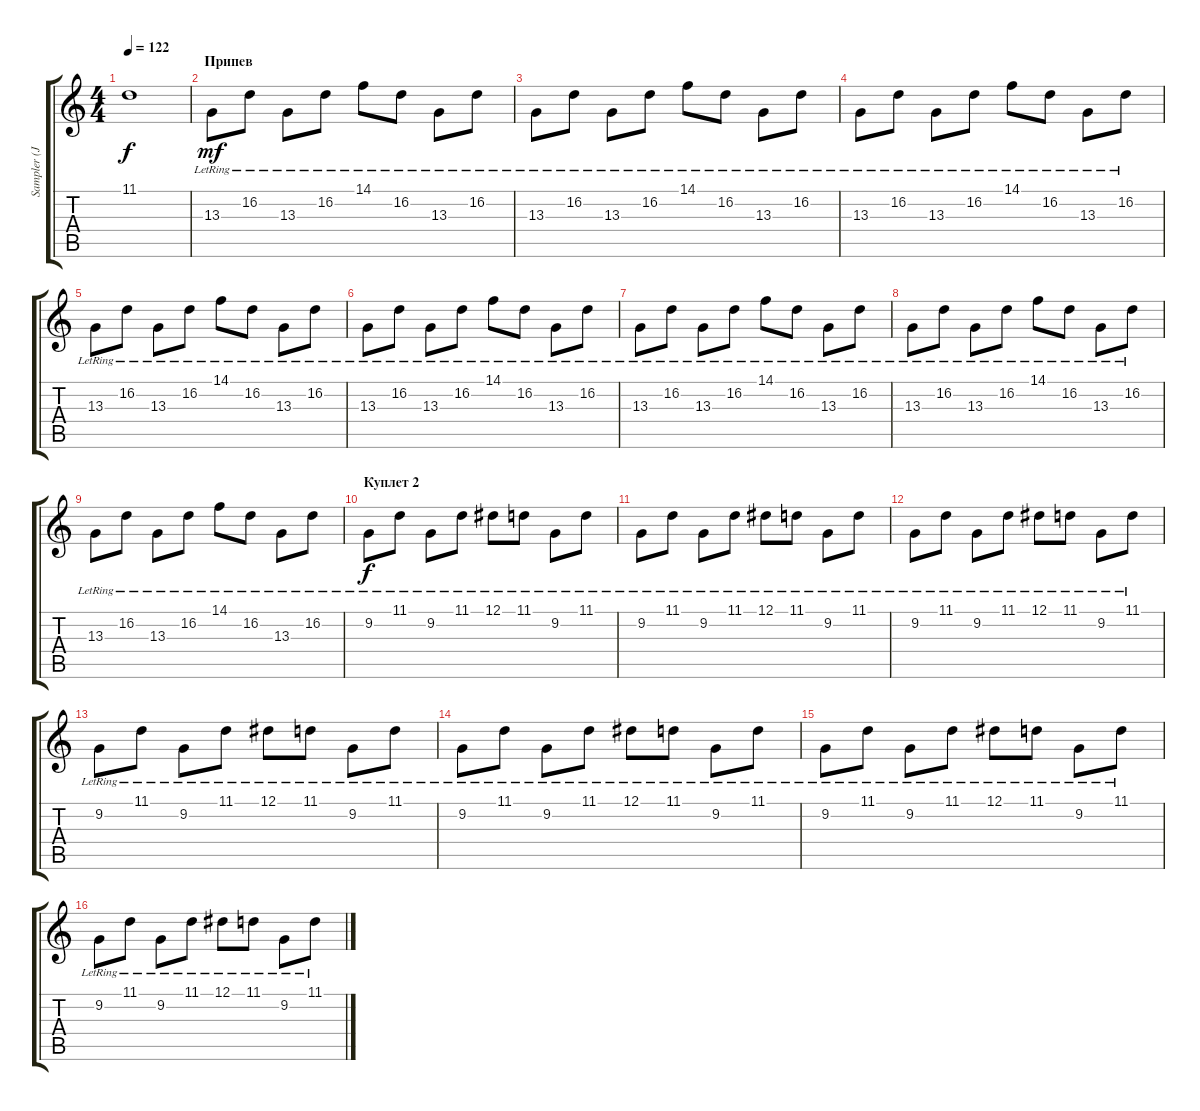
\track ("Sampler (Joseph Hahn)" "Sampler (J") {instrument acousticgrandpiano}
\staff {score tabs}
\tuning (Eb4 Bb3 Gb3 Db3 Ab2 Db2) {hide}
\ts (4 4)
\tempo 122
\clef g2
\ks c
11.1.1{dy f} |
\section ("" "Припев")
13.3{lr}.8{dy mf} 16.2{lr}.8 13.3{lr}.8 16.2{lr}.8 14.1{lr}.8 16.2{lr}.8 13.3{lr}.8 16.2{lr}.8 |
13.3{lr}.8 16.2{lr}.8 13.3{lr}.8 16.2{lr}.8 14.1{lr}.8 16.2{lr}.8 13.3{lr}.8 16.2{lr}.8 |
13.3{lr}.8 16.2{lr}.8 13.3{lr}.8 16.2{lr}.8 14.1{lr}.8 16.2{lr}.8 13.3{lr}.8 16.2{lr}.8 |
13.3{lr}.8 16.2{lr}.8 13.3{lr}.8 16.2{lr}.8 14.1{lr}.8 16.2{lr}.8 13.3{lr}.8 16.2{lr}.8 |
13.3{lr}.8 16.2{lr}.8 13.3{lr}.8 16.2{lr}.8 14.1{lr}.8 16.2{lr}.8 13.3{lr}.8 16.2{lr}.8 |
13.3{lr}.8 16.2{lr}.8 13.3{lr}.8 16.2{lr}.8 14.1{lr}.8 16.2{lr}.8 13.3{lr}.8 16.2{lr}.8 |
13.3{lr}.8 16.2{lr}.8 13.3{lr}.8 16.2{lr}.8 14.1{lr}.8 16.2{lr}.8 13.3{lr}.8 16.2{lr}.8 |
13.3{lr}.8 16.2{lr}.8 13.3{lr}.8 16.2{lr}.8 14.1{lr}.8 16.2{lr}.8 13.3{lr}.8 16.2{lr}.8 |
\section ("" "Куплет 2")
9.2{lr}.8{dy f} 11.1{lr}.8 9.2{lr}.8 11.1{lr}.8 12.1{lr}.8 11.1{lr}.8 9.2{lr}.8 11.1{lr}.8 |
9.2{lr}.8 11.1{lr}.8 9.2{lr}.8 11.1{lr}.8 12.1{lr}.8 11.1{lr}.8 9.2{lr}.8 11.1{lr}.8 |
9.2{lr}.8 11.1{lr}.8 9.2{lr}.8 11.1{lr}.8 12.1{lr}.8 11.1{lr}.8 9.2{lr}.8 11.1{lr}.8 |
9.2{lr}.8 11.1{lr}.8 9.2{lr}.8 11.1{lr}.8 12.1{lr}.8 11.1{lr}.8 9.2{lr}.8 11.1{lr}.8 |
9.2{lr}.8 11.1{lr}.8 9.2{lr}.8 11.1{lr}.8 12.1{lr}.8 11.1{lr}.8 9.2{lr}.8 11.1{lr}.8 |
9.2{lr}.8 11.1{lr}.8 9.2{lr}.8 11.1{lr}.8 12.1{lr}.8 11.1{lr}.8 9.2{lr}.8 11.1{lr}.8 |
9.2{lr}.8 11.1{lr}.8 9.2{lr}.8 11.1{lr}.8 12.1{lr}.8 11.1{lr}.8 9.2{lr}.8 11.1{lr}.8
